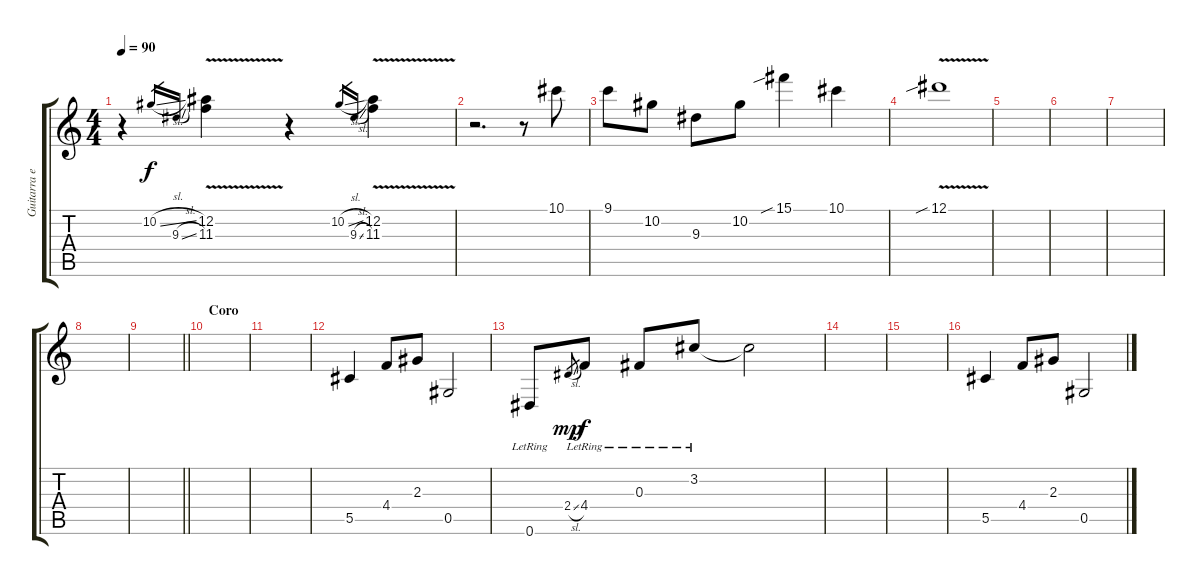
\track ("Guitarra eléctrica" "Guitarra e") {instrument electricguitarclean}
\staff {score tabs}
\tuning (Eb4 Bb3 Gb3 Db3 Ab2 Eb2) {hide}
\ts (4 4)
\tempo 90
\clef g2
\ks c
r.4{dy f} 10.2{sl}.16{gr} 9.3{sl}.16{gr} (12.2{v} 11.3{v}).4 r.4 10.2{sl}.16{gr} 9.3{sl}.16{gr} (12.2{v} 11.3{v}).4 |
r.2{d} r.8 10.1.8 |
9.1.8 10.2.8 9.3.8 10.2.8 15.1{sib}.4 10.1.4 |
12.1{v sib}.1{volume 0} |
|
|
|
|
\barLineRight lightlight
|
\section ("" "Coro")
|
|
5.5.4 4.4.8 2.3.8 0.5.2 |
0.6{lr}.8 2.4{sl}.8{gr dy mp} 4.4{lr}.8{dy f} 0.3{lr}.8 3.2{lr}.8 3.2{t}.2 |
|
|
5.5.4 4.4.8 2.3.8 0.5.2
